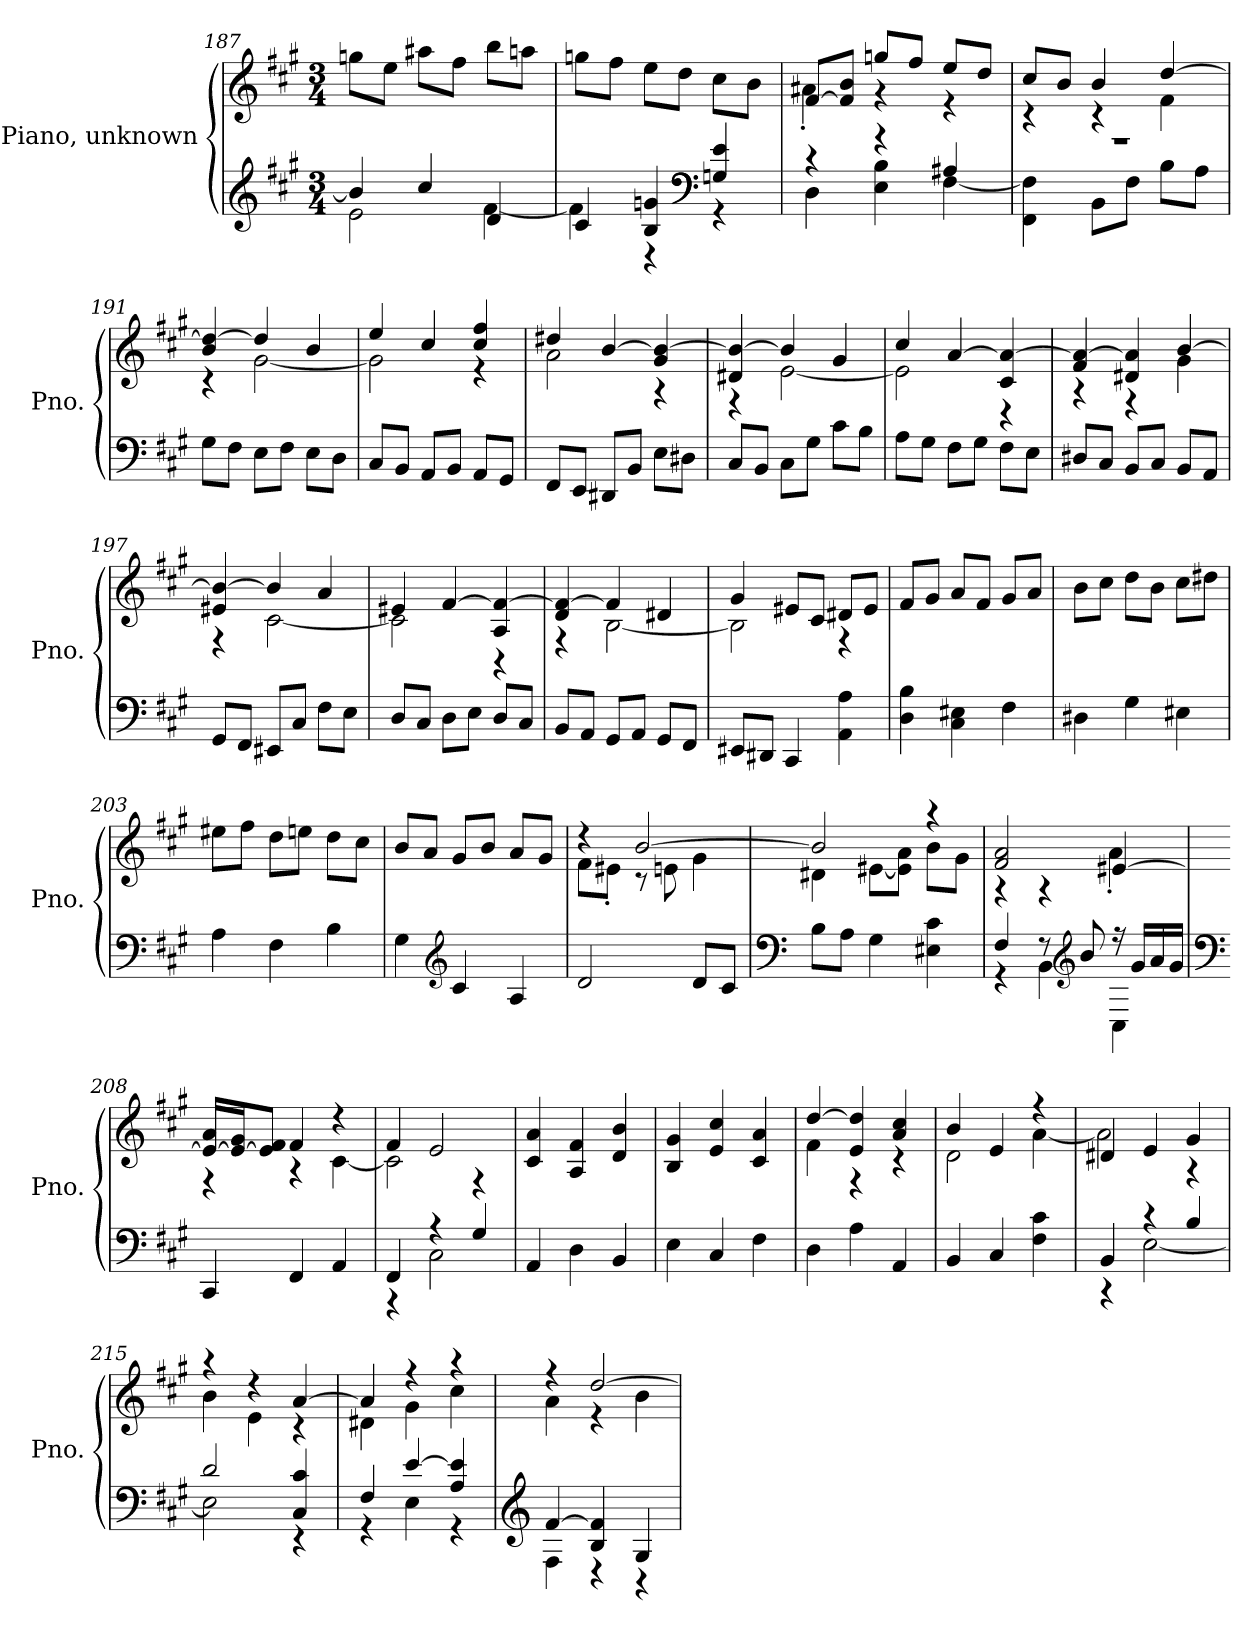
**kern	**kern
*part1	*part1
*staff2	*staff1
*I"Piano, unknown	*
*I'Pno.	*
*clefG2	*clefG2
*k[f#c#g#]	*k[f#c#g#]
*M3/4	*M3/4
=187	=187
*^	*
4b/]	2e\	8ggn\L
.	.	8ee\J
4cc#/	.	8aa#X\L
.	.	8ff#\J
4d/	[4f#\	8bb\L
.	.	8aan\J
=188	=188	=188
4c#/	4f#\]	8ggn\L
.	.	8ff#\J
4B/ 4gn/	4r	8ee\L
.	.	8dd\J
*clefF4	*	*
4Gn/ 4e/	4r	8cc#\L
.	.	8b\J
!!LO:LB:g=z
=189	=189	=189
*	*	*^
4r	4D\	[8f#/L	4a#X'\
.	.	8f#/] 8b/J	.
4r	4E\ 4B\	8ggn/L	4r
.	.	8ff#/J	.
4A#X/	[4F#\	8ee/L	4r
.	.	8dd/J	.
=190	=190	=190	=190
2.r	4FF#\ 4F#\]	8cc#/L	4r
.	.	8b/J	.
.	8BB\L	4b/	4r
.	8F#\J	.	.
.	8B\L	[4dd/	4f#\
.	8A\J	.	.
*v	*v	*	*
=191	=191	=191
8G#\L	4b/ 4dd/_	4r
8F#\J	.	.
8E\L	4dd/]	[2g#\
8F#\J	.	.
8E\L	4b/	.
8D\J	.	.
=192	=192	=192
8C#/L	4ee/	2g#\]
8BB/J	.	.
8AA/L	4cc#/	.
8BB/J	.	.
8AA/L	4cc#/ 4ff#/	4r
8GG#/J	.	.
=193	=193	=193
8FF#/L	4dd#X/	2a\
8EE/J	.	.
8DD#X/L	[4b/	.
8BB/J	.	.
8E\L	4g#/ 4b/_	4r
8D#X\J	.	.
!!LO:LB:g=z	!!
=194	=194	=194
8C#/L	4d#X/ 4b/_	4r
8BB/J	.	.
8C#\L	4b/]	[2e\
8G#\J	.	.
8c#\L	4g#/	.
8B\J	.	.
=195	=195	=195
8A\L	4cc#/	2e\]
8G#\J	.	.
8F#\L	[4a/	.
8G#\J	.	.
8F#\L	4c#/ 4a/_	4r
8E\J	.	.
=196	=196	=196
8D#X/L	4f#/ 4a/_	4r
8C#/J	.	.
8BB/L	4d#X/ 4a/]	4r
8C#/J	.	.
8BB/L	[4b/	4g#\
8AA/J	.	.
=197	=197	=197
8GG#/L	4e#X/ 4b/_	4r
8FF#/J	.	.
8EE#X/L	4b/]	[2c#\
8C#/J	.	.
8F#\L	4a/	.
8E\J	.	.
=198	=198	=198
8D/L	4e#X/	2c#\]
8C#/J	.	.
8D\L	[4f#/	.
8E\J	.	.
8D/L	4A/ 4f#/_	4r
8C#/J	.	.
=199	=199	=199
8BB/L	4d/ 4f#/_	4r
8AA/J	.	.
8GG#/L	4f#/]	[2B\
8AA/J	.	.
8GG#/L	4d#X/	.
8FF#/J	.	.
!!LO:LB:g=z	!!
=200	=200	=200
8EE#X/L	4g#/	2B\]
8DD#X/J	.	.
4CC#/	8e#X/L	.
.	8c#/J	.
4AA\ 4A\	8d#X/L	4r
.	8e#/J	.
*	*v	*v
=201	=201
4D\ 4B\	8f#/L
.	8g#/J
4C#\ 4E#X\	8a/L
.	8f#/J
4F#\	8g#/L
.	8a/J
=202	=202
4D#X\	8b\L
.	8cc#\J
4G#\	8dd\L
.	8b\J
4E#X\	8cc#\L
.	8dd#X\J
=203	=203
4A\	8ee#X\L
.	8ff#\J
4F#\	8dd\L
.	8een\J
4B\	8dd\L
.	8cc#\J
=204	=204
4G#\	8b/L
.	8a/J
*clefG2	*
4c#/	8g#/L
.	8b/J
4A/	8a/L
.	8g#/J
!!LO:LB:g=z
=205	=205
*	*^
2d/	4r	8f#\L
.	.	8e#X'\J
.	[2b/	8r
.	.	8en\
8d/L	.	4g#\
8c#/J	.	.
=206	=206	=206
*clefF4	*	*
8B\L	2b/]	4d#X\
8A\J	.	.
4G#\	.	[8e#X\L
.	.	8e#\] 8a\J
4E#X\ 4c#\	4r	8b\L
.	.	8g#\J
=207	=207	=207
*^	*	*
4F#/	4r	2f#/ 2a/	4r
8r	4BB\	.	4r
*clefG2	*	*	*
8b/	.	.	.
16r	4C#\	[4e#X/	4a'\
16g#/LL	.	.	.
16a/	.	.	.
16g#/JJ	.	.	.
*v	*v	*	*
=208	=208	=208
*clefF4	*	*
4CC#/	16e#/_ 16a/LL	4r
.	16e#/_ 16g#/J	.
.	8e#/] 8f#/J	.
4FF#/	4f#/	4r
4AA/	4r	[4c#\
=209	=209	=209
*^	*	*
4FF#/	4r	4f#/	2c#\]
4r	2C#\	2e/	.
4G#/	.	.	4r
*v	*v	*	*
*	*v	*v
!!LO:PB:g=z
=210	=210
4AA/	4c#/ 4a/
4D\	4A/ 4f#/
4BB/	4d/ 4b/
=211	=211
4E\	4B/ 4g#/
4C#/	4e/ 4cc#/
4F#\	4c#/ 4a/
=212	=212
*	*^
4D\	[4dd/	4f#\
4A\	4e/ 4dd/]	4r
4AA/	4a/ 4cc#/	4r
=213	=213	=213
4BB/	4b/	2d\
4C#/	4e/	.
4F#\ 4c#\	4r	[4a\
=214	=214	=214
*^	*	*
4BB/	4r	4d#X/	2a\]
4r	[2E\	4e/	.
4B/	.	4g#/	4r
=215	=215	=215	=215
2d/	2E\]	4r	4b\
.	.	4r	4e\
4C#/ 4c#/	4r	[4a/	4r
=216	=216	=216	=216
4F#/	4r	4a/]	4d#X\
[4e/	4E\	4r	4g#\
4A/ 4e/]	4r	4r	4cc#\
=217	=217	=217	=217
*clefG2	*	*	*
[4f#/	4F#\	4r	4a\
4B/ 4f#/]	4r	[2dd/	4r
4G#/	4r	.	4b\
*v	*v	*	*
*	*v	*v
=	=
*-	*-
